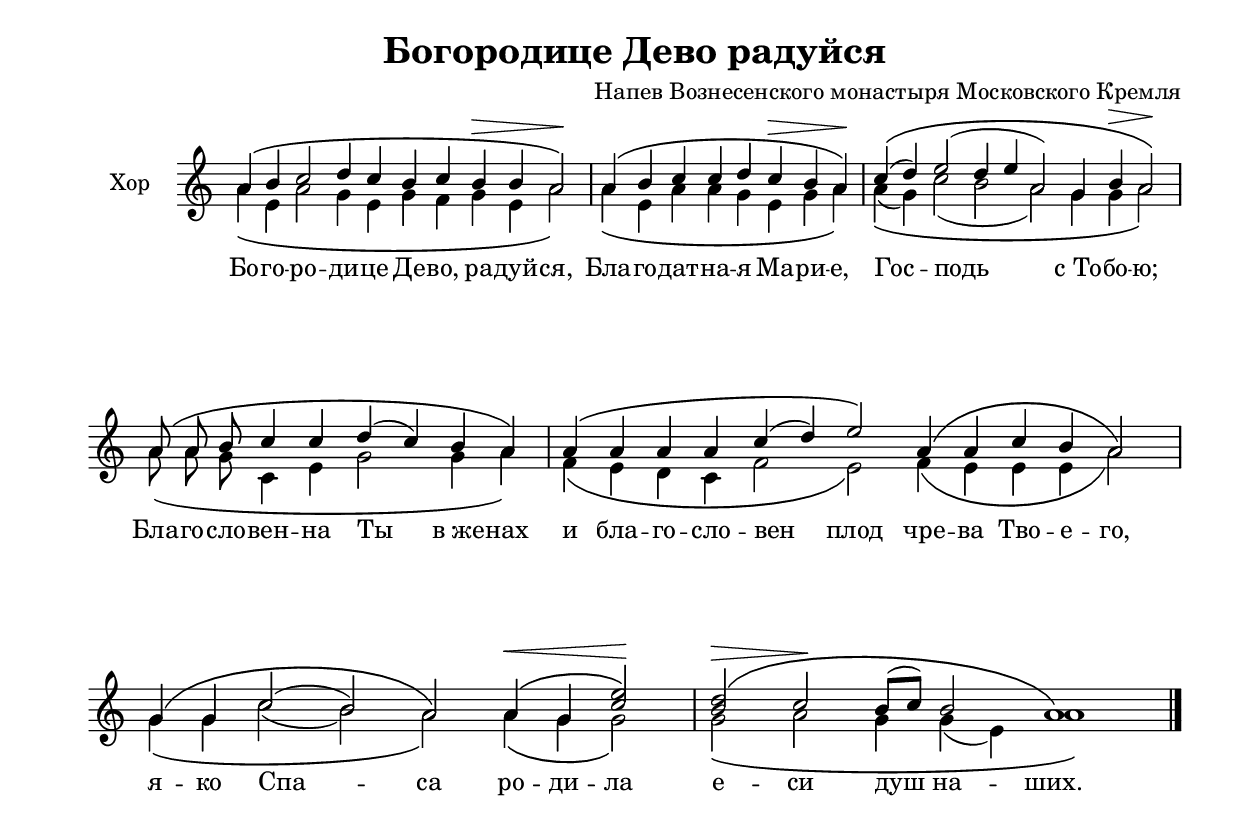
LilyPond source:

\version "2.18.2"

% закомментируйте строку ниже, чтобы получался pdf с навигацией
#(ly:set-option 'point-and-click #f)
#(ly:set-option 'midi-extension "mid")
#(set-default-paper-size "a4")
%#(set-global-staff-size 18)

\header {
  title = "Богородице Дево радуйся"
%  subtitle = " "
  composer = "Напев Вознесенского монастыря Московского Кремля"
%  poet = "Слова Е. Руженцева"
  % Удалить строку версии LilyPond 
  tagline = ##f
}

global = {
  \key a \minor
  \time 2/2
  \numericTimeSignature
  \autoBeamOff
      \set Score.skipBars = ##t
    \override MultiMeasureRest.expand-limit = #1
}

%make visible number of every 2-nd bar
secondbar = {
  \override Score.BarNumber.break-visibility = #end-of-line-invisible
  \override Score.BarNumber.X-offset = #1
  \override Score.BarNumber.self-alignment-X = #LEFT
  \set Score.barNumberVisibility = #(every-nth-bar-number-visible 2)
}

%use this as temporary line break
abr = { \break }

% uncommend next line when finished
%abr = {}

%once hide accidental (runaround for cadenza
nat = { \once \hide Accidental }

sopvoice = \relative c'' {
  \global
  \dynamicUp
  \secondbar  
  
  \cadenzaOn a4\( b c2 d4 c b c b\> b a2\!\) \cadenzaOff \bar "|"
  \cadenzaOn a4\( b c c d c\> b a\!\)  \cadenzaOff \bar "|"
  \cadenzaOn c4\((d) e2( d4 e a,2) g4 b4\> a2\!\) \cadenzaOff \bar "|"
  \cadenzaOn a8\( a8 b c4 c d( c) b a\) \cadenzaOff \bar "|"
  \cadenzaOn a4\( a a a c( d) e2\) a,4\( a c b a2\) \cadenzaOff \bar "|"
  \cadenzaOn g4\( g c2( b) a2\) a4\(\< g <c e>2\)\! \cadenzaOff \bar "|"
  \cadenzaOn <b d>2\>\( c\! b8[( c]) b2 a1\) \cadenzaOff \bar "|."
}

altvoice = \relative c'' {
  \global
  \dynamicDown  
  \cadenzaOn a4\( e a2 g4 e g f g e a2\) \cadenzaOff \bar "|"
  \cadenzaOn a4\( e a a g e g a\)  \cadenzaOff \bar "|"
  \cadenzaOn a4\(( g) c2( b a) g4 g a2\) \cadenzaOff \bar "|"
  \cadenzaOn a8\( a8 g c,4 e g2 g4 a\) \cadenzaOff \bar "|"
  \cadenzaOn f4\( e d c f2 e2\) f4\( e e e a2\) \cadenzaOff \bar "|"
  \cadenzaOn g4\( g c2( b) a2\) a4\( g g2\) \cadenzaOff \bar "|"
  \cadenzaOn g2\( a g4 g( e) a1\) \cadenzaOff \bar "|."
}



lyricscore = \lyricmode {
  Бо -- го -- ро -- ди -- це Де -- во, ра -- дуй -- ся,
  Бла -- го -- дат -- на -- я Ма -- ри -- е,
  Гос -- подь с_То -- бо -- ю;
  Бла -- го -- сло -- вен -- на Ты в_же -- нах
  и бла -- го -- сло -- вен плод чре -- ва Тво -- е -- го,
  я -- ко Спа -- са ро -- ди -- ла
  е -- си душ на -- ших.
}

lyricscorea = \lyricmode {
  \set stanza = "1. " 
  
}


\bookpart {
  \paper {
    top-margin = 15
    left-margin = 15
    right-margin = 10
    bottom-margin = 150
    indent = 15
    
    ragged-last-bottom = ##f
  }
  \score {
 %     \transpose es f {
    \new ChoirStaff <<
      \new Staff = "upstaff" \with {
        instrumentName = "Хор"
      } <<
        \new Voice = "soprano" { \voiceOne \sopvoice }
        \new Voice = "alto" { \voiceTwo \altvoice }
      >> 
      
      \new Lyrics \lyricsto "soprano" { \lyricscore }
      


      
      % or: \new Lyrics \lyricsto "soprano" { \lyricscore }
      % alternative lyrics above up staff
      %\new Lyrics \with {alignAboveContext = "upstaff"} \lyricsto "soprano" \lyricst
    >>
 %     }  % transposeµ
    \layout { 
      \context {
        \Score
%         \override BarNumber.break-visibility = #end-of-line-invisible
%          \override BarNumber.self-alignment-X = #LEFT
%          \override BarNumber.stencil  = #(make-stencil-boxer 0.1 0.25 ly:text-interface::print)
          barNumberVisibility = #all-bar-numbers-visible
%          barNumberVisibility = #(every-nth-bar-number-visible 2)
}
      \context {
        \Staff
        \accidentalStyle modern-voice-cautionary
        % удаляем обозначение темпа из общего плана
          \remove "Time_signature_engraver"
          \remove "Bar_number_engraver"
        %\RemoveEmptyStaves
        %\override VerticalAxisGroup.remove-first = ##t
      }
      %Metronome_mark_engraver
    }
  }
}

\bookpart {
  \score {
    \unfoldRepeats
 %     \transpose es f {
    \new ChoirStaff <<
      \new Staff = "upstaff" \with {
        instrumentName = "Хор"
        shortInstrumentName = "Х"
        midiInstrument = "voice oohs"
      } <<
        \new Voice = "soprano" { \voiceOne \sopvoice }
        \new Voice  = "alto" { \voiceTwo \altvoice }
      >> 
      
      \new Lyrics \lyricsto "soprano" { \lyricscore }
      
    >>
%      }  % transposeµ
    \midi {
      \tempo 4=90
    }
  }
}
